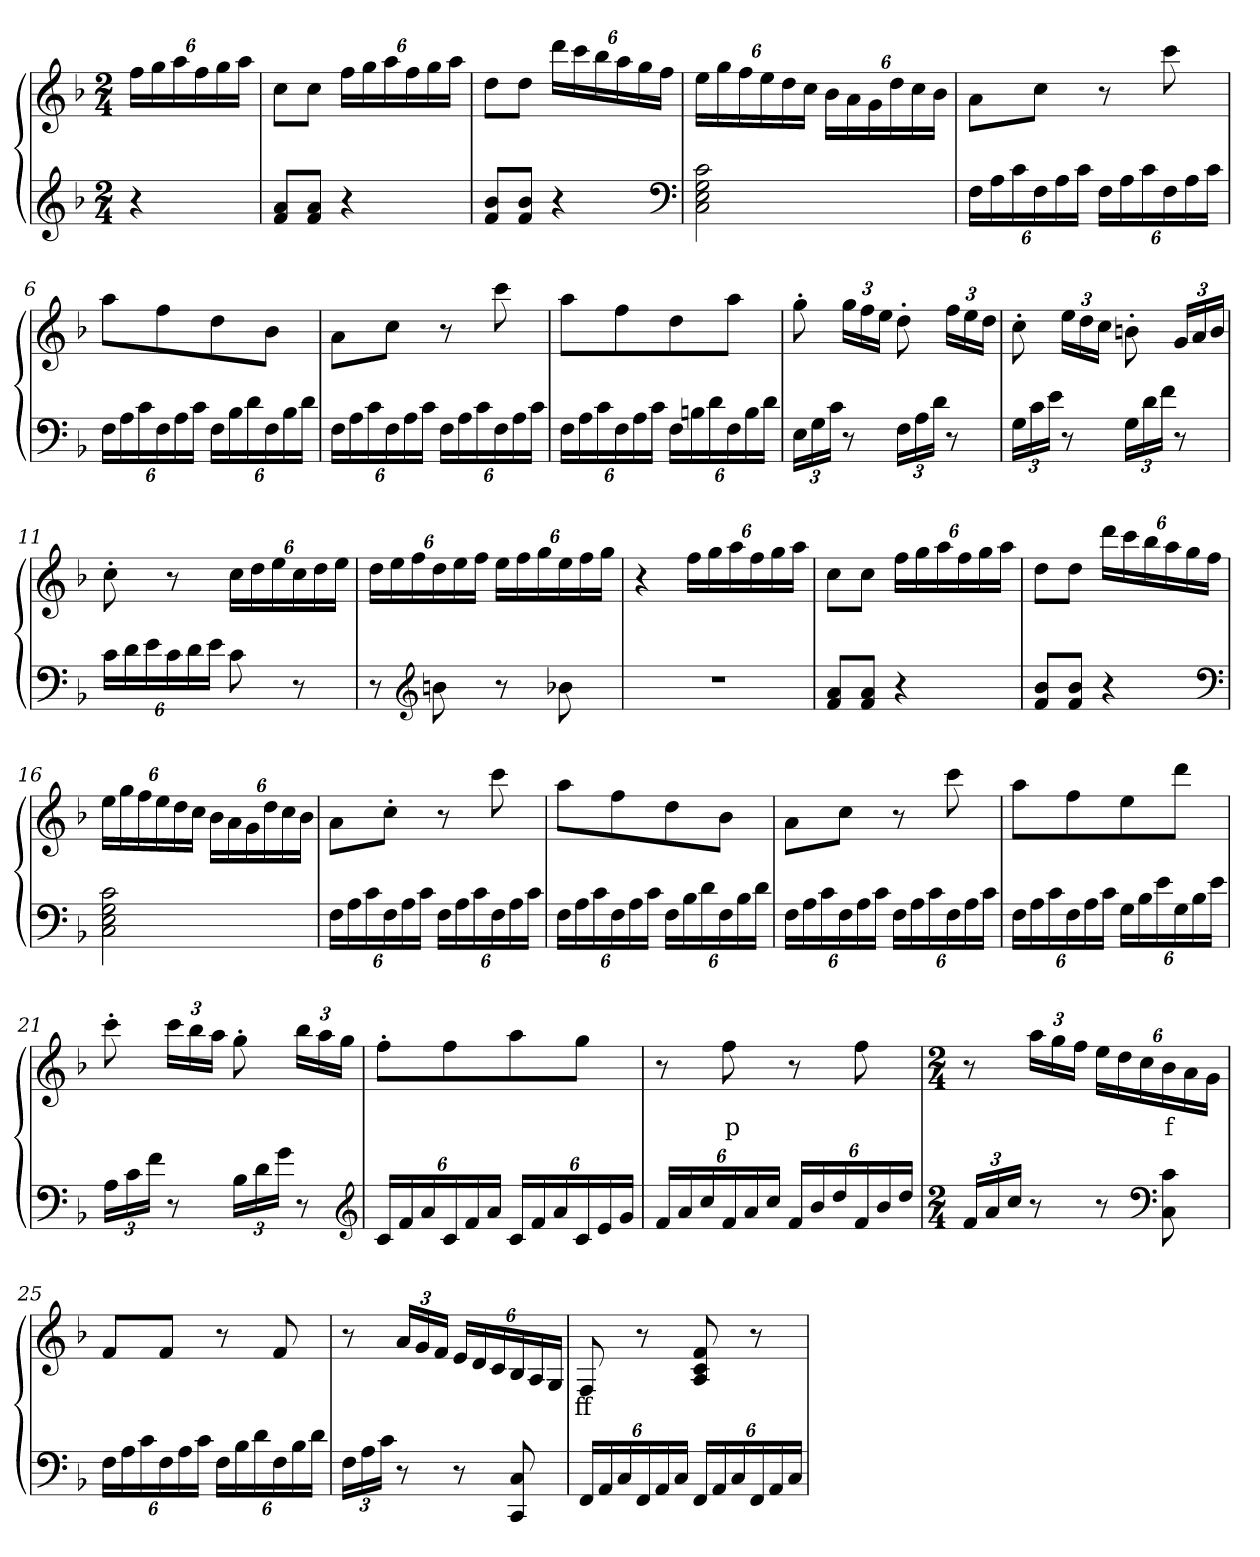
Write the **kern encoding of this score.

**kern	**kern	**text
*part2	*part1	*part1
*staff2	*staff1	*staff1
*clefG2	*clefG2	*
*k[b-]	*k[b-]	*
*M2/4	*M2/4	*
=1	=1	=1
4r	24ff\LL	.
.	24gg\	.
.	24aa\	.
.	24ff\	.
.	24gg\	.
.	24aa\JJ	.
=2	=2	=2
8f/ 8a/L	8cc\L	.
8f/ 8a/J	8cc\J	.
4r	24ff\LL	.
.	24gg\	.
.	24aa\	.
.	24ff\	.
.	24gg\	.
.	24aa\JJ	.
=3	=3	=3
8f/ 8b-/L	8dd\L	.
8f/ 8b-/J	8dd\J	.
4r	24ddd\LL	.
.	24ccc\	.
.	24bb-\	.
.	24aa\	.
.	24gg\	.
.	24ff\JJ	.
*clefF4	*	*
=4	=4	=4
2C\ 2E\ 2G\ 2c\	24ee\LL	.
.	24gg\	.
.	24ff\	.
.	24ee\	.
.	24dd\	.
.	24cc\JJ	.
.	24b-\LL	.
.	24a\	.
.	24g\	.
.	24dd\	.
.	24cc\	.
.	24b-\JJ	.
=5	=5	=5
24F\LL	8a\L	.
24A\	.	.
24c\	.	.
24F\	8cc\J	.
24A\	.	.
24c\JJ	.	.
24F\LL	8r	.
24A\	.	.
24c\	.	.
24F\	8ccc\	.
24A\	.	.
24c\JJ	.	.
=6	=6	=6
24F\LL	8aa\L	.
24A\	.	.
24c\	.	.
24F\	8ff\	.
24A\	.	.
24c\JJ	.	.
24F\LL	8dd\	.
24B-\	.	.
24d\	.	.
24F\	8b-\J	.
24B-\	.	.
24d\JJ	.	.
=7	=7	=7
24F\LL	8a\L	.
24A\	.	.
24c\	.	.
24F\	8cc\J	.
24A\	.	.
24c\JJ	.	.
24F\LL	8r	.
24A\	.	.
24c\	.	.
24F\	8ccc\	.
24A\	.	.
24c\JJ	.	.
=8	=8	=8
24F\LL	8aa\L	.
24A\	.	.
24c\	.	.
24F\	8ff\	.
24A\	.	.
24c\JJ	.	.
24F\LL	8dd\	.
24Bn\	.	.
24d\	.	.
24F\	8aa\J	.
24B\	.	.
24d\JJ	.	.
=9	=9	=9
24E\LL	8gg'>\	.
24G\	.	.
24c\JJ	.	.
8r	24gg\LL	.
.	24ff\	.
.	24ee\JJ	.
24F\LL	8dd'>\	.
24A\	.	.
24d\JJ	.	.
8r	24ff\LL	.
.	24ee\	.
.	24dd\JJ	.
=10	=10	=10
24G\LL	8cc'>\	.
24c\	.	.
24e\JJ	.	.
8r	24ee\LL	.
.	24dd\	.
.	24cc\JJ	.
24G\LL	8bn'>\	.
24d\	.	.
24f\JJ	.	.
8r	24g/LL	.
.	24a/	.
.	24b/JJ	.
=11	=11	=11
24c\LL	8cc'>\	.
24d\	.	.
24e\	.	.
24c\	8r	.
24d\	.	.
24e\JJ	.	.
8c\	24cc\LL	.
.	24dd\	.
.	24ee\	.
8r	24cc\	.
.	24dd\	.
.	24ee\JJ	.
=12	=12	=12
8r	24dd\LL	.
.	24ee\	.
.	24ff\	.
*clefG2	*	*
8bn\	24dd\	.
.	24ee\	.
.	24ff\JJ	.
8r	24ee\LL	.
.	24ff\	.
.	24gg\	.
8b-X\	24ee\	.
.	24ff\	.
.	24gg\JJ	.
=13	=13	=13
2r	4r	.
.	24ff\LL	.
.	24gg\	.
.	24aa\	.
.	24ff\	.
.	24gg\	.
.	24aa\JJ	.
=14	=14	=14
8f/ 8a/L	8cc\L	.
8f/ 8a/J	8cc\J	.
4r	24ff\LL	.
.	24gg\	.
.	24aa\	.
.	24ff\	.
.	24gg\	.
.	24aa\JJ	.
=15	=15	=15
8f/ 8b-/L	8dd\L	.
8f/ 8b-/J	8dd\J	.
4r	24ddd\LL	.
.	24ccc\	.
.	24bb-\	.
.	24aa\	.
.	24gg\	.
.	24ff\JJ	.
*clefF4	*	*
=16	=16	=16
2C\ 2E\ 2G\ 2c\	24ee\LL	.
.	24gg\	.
.	24ff\	.
.	24ee\	.
.	24dd\	.
.	24cc\JJ	.
.	24b-\LL	.
.	24a\	.
.	24g\	.
.	24dd\	.
.	24cc\	.
.	24b-\JJ	.
=17	=17	=17
24F\LL	8a\L	.
24A\	.	.
24c\	.	.
24F\	8cc'>\J	.
24A\	.	.
24c\JJ	.	.
24F\LL	8r	.
24A\	.	.
24c\	.	.
24F\	8ccc\	.
24A\	.	.
24c\JJ	.	.
=18	=18	=18
24F\LL	8aa\L	.
24A\	.	.
24c\	.	.
24F\	8ff\	.
24A\	.	.
24c\JJ	.	.
24F\LL	8dd\	.
24B-\	.	.
24d\	.	.
24F\	8b-\J	.
24B-\	.	.
24d\JJ	.	.
=19	=19	=19
24F\LL	8a\L	.
24A\	.	.
24c\	.	.
24F\	8cc\J	.
24A\	.	.
24c\JJ	.	.
24F\LL	8r	.
24A\	.	.
24c\	.	.
24F\	8ccc\	.
24A\	.	.
24c\JJ	.	.
=20	=20	=20
24F\LL	8aa\L	.
24A\	.	.
24c\	.	.
24F\	8ff\	.
24A\	.	.
24c\JJ	.	.
24G\LL	8ee\	.
24B-\	.	.
24e\	.	.
24G\	8ddd\J	.
24B-\	.	.
24e\JJ	.	.
=21	=21	=21
24A\LL	8ccc'>\	.
24c\	.	.
24f\JJ	.	.
8r	24ccc\LL	.
.	24bb-\	.
.	24aa\JJ	.
24B-\LL	8gg'>\	.
24d\	.	.
24g\JJ	.	.
8r	24bb-\LL	.
.	24aa\	.
.	24gg\JJ	.
*clefG2	*	*
=22	=22	=22
24c/LL	8ff'>\L	.
24f/	.	.
24a/	.	.
24c/	8ff\	.
24f/	.	.
24a/JJ	.	.
24c/LL	8aa\	.
24f/	.	.
24a/	.	.
24c/	8gg\J	.
24e/	.	.
24g/JJ	.	.
=23	=23	=23
24f/LL	8r	.
24a/	.	.
24cc/	.	.
24f/	8ff\	p
24a/	.	.
24cc/JJ	.	.
24f/LL	8r	.
24b-/	.	.
24dd/	.	.
24f/	8ff\	.
24b-/	.	.
24dd/JJ	.	.
=24	=24	=24
*M2/4	*M2/4	*
24f/LL	8r	.
24a/	.	.
24cc/JJ	.	.
8r	24aa\LL	.
.	24gg\	.
.	24ff\JJ	.
8r	24ee\LL	.
.	24dd\	.
.	24cc\	.
*clefF4	*	*
8C\ 8c\	24b-\	f
.	24a\	.
.	24g\JJ	.
=25	=25	=25
24F\LL	8f/L	.
24A\	.	.
24c\	.	.
24F\	8f/J	.
24A\	.	.
24c\JJ	.	.
24F\LL	8r	.
24B-\	.	.
24d\	.	.
24F\	8f/	.
24B-\	.	.
24d\JJ	.	.
=26	=26	=26
24F\LL	8r	.
24A\	.	.
24c\JJ	.	.
8r	24a/LL	.
.	24g/	.
.	24f/JJ	.
8r	24e/LL	.
.	24d/	.
.	24c/	.
8CC/ 8C/	24B-/	.
.	24A/	.
.	24G/JJ	.
=27	=27	=27
24FF/LL	8F/	ff
24AA/	.	.
24C/	.	.
24FF/	8r	.
24AA/	.	.
24C/JJ	.	.
24FF/LL	8A/ 8c/ 8f/	.
24AA/	.	.
24C/	.	.
24FF/	8r	.
24AA/	.	.
24C/JJ	.	.
=	=	=
*-	*-	*-
